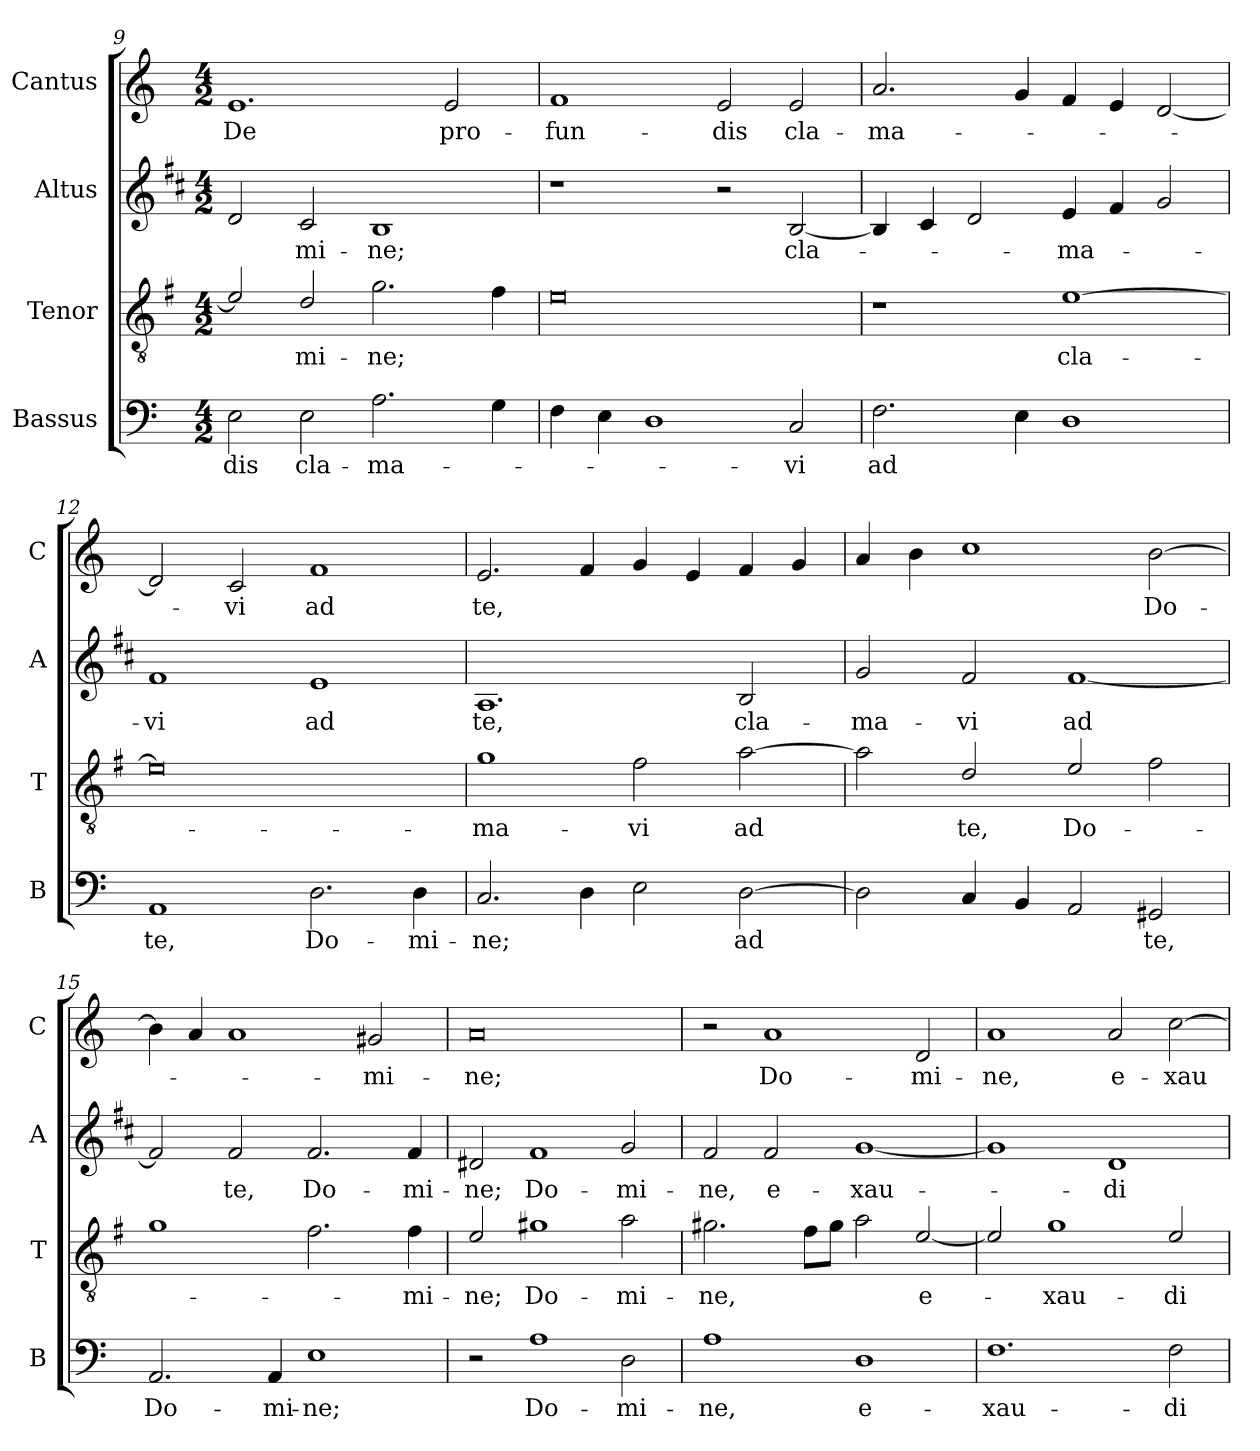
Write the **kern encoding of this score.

**kern	**text	**kern	**text	**kern	**text	**kern	**text
*part4	*part4	*part3	*part3	*part2	*part2	*part1	*part1
*staff4	*staff4	*staff3	*staff3	*staff2	*staff2	*staff1	*staff1
*I"Bassus	*	*I"Tenor	*	*I"Altus	*	*I"Cantus	*
*I'B	*	*I'T	*	*I'A	*	*I'C	*
*clefF4	*	*clefGv2	*	*clefG2	*	*clefG2	*
*	*	*ITrd4c7	*	*ITrd1c2	*	*	*
*k[]	*	*k[]	*	*k[]	*	*k[]	*
*C:	*	*C:	*	*C:	*	*C:	*
*M4/2	*	*M4/2	*	*M4/2	*	*M4/2	*
=9	=9	=9	=9	=9	=9	=9	=9
!	!LO:LY:b	!	!	!	!	!	!LO:LY:b
2E\	-dis	2A/]	.	2c/	.	1.e	De
!	!LO:LY:b	!	!LO:LY:b	!	!LO:LY:b	!	!
2E\	cla-	2G/	-mi-	2B/	-mi-	.	.
!	!LO:LY:b	!	!LO:LY:b	!	!LO:LY:b	!	!
2.A\	-ma-	2.c\	-ne;	1A	-ne;	.	.
!	!	!	!	!	!	!	!LO:LY:b
.	.	.	.	.	.	2e/	pro-
4G\	.	4B\	.	.	.	.	.
!!LO:LB:g=z
=10	=10	=10	=10	=10	=10	=10	=10
!	!	!	!	!	!	!	!LO:LY:b
4F\	.	0A	.	1r	.	1f	-fun-
4E\	.	.	.	.	.	.	.
1D	.	.	.	.	.	.	.
!	!	!	!	!	!	!	!LO:LY:b
.	.	.	.	2r	.	2e/	-dis
!	!LO:LY:b	!	!	!	!LO:LY:b	!	!LO:LY:b
2C/	-vi	.	.	[2A/	cla-	2e/	cla-
=11	=11	=11	=11	=11	=11	=11	=11
!	!LO:LY:b	!	!	!	!	!	!LO:LY:b
2.F\	ad	1r	.	4A/]	.	2.a/	-ma-
.	.	.	.	4B/	.	.	.
.	.	.	.	2c/	.	.	.
4E\	.	.	.	.	.	4g/	.
!	!	!	!LO:LY:b	!	!LO:LY:b	!	!
1D	.	[1A	cla-	4d/	-ma-	4f/	.
.	.	.	.	4e/	.	4e/	.
.	.	.	.	2f/	.	[2d/	.
=12	=12	=12	=12	=12	=12	=12	=12
!	!LO:LY:b	!	!	!	!LO:LY:b	!	!
1AA	te,	0A]	.	1e	-vi	2d/]	.
!	!	!	!	!	!	!	!LO:LY:b
.	.	.	.	.	.	2c/	-vi
!	!LO:LY:b	!	!	!	!LO:LY:b	!	!LO:LY:b
2.D\	Do-	.	.	1d	ad	1f	ad
!	!LO:LY:b	!	!	!	!	!	!
4D\	-mi-	.	.	.	.	.	.
=13	=13	=13	=13	=13	=13	=13	=13
!	!LO:LY:b	!	!LO:LY:b	!	!LO:LY:b	!	!LO:LY:b
2.C/	-ne;	1c	-ma-	1.G	te,	2.e/	te,
4D\	.	.	.	.	.	4f/	.
!	!	!	!LO:LY:b	!	!	!	!
2E\	.	2B\	-vi	.	.	4g/	.
.	.	.	.	.	.	4e/	.
!	!LO:LY:b	!	!LO:LY:b	!	!LO:LY:b	!	!
[2D\	ad	[2d\	ad	2A/	cla-	4f/	.
.	.	.	.	.	.	4g/	.
=14	=14	=14	=14	=14	=14	=14	=14
!	!	!	!	!	!LO:LY:b	!	!
2D\]	.	2d\]	.	2f/	-ma-	4a/	.
.	.	.	.	.	.	4b\	.
!	!	!	!LO:LY:b	!	!LO:LY:b	!	!
4C/	.	2G/	te,	2e/	-vi	1cc	.
4BB/	.	.	.	.	.	.	.
!	!	!	!LO:LY:b	!	!LO:LY:b	!	!
2AA/	.	2A/	Do-	[1e	ad	.	.
!	!LO:LY:b	!	!	!	!	!	!LO:LY:b
2GG#X/	te,	2B\	.	.	.	[2b\	Do-
!!LO:PB:g=z
=15	=15	=15	=15	=15	=15	=15	=15
!	!LO:LY:b	!	!	!	!	!	!
2.AA/	Do-	1c	.	2e/]	.	4b\]	.
.	.	.	.	.	.	4a/	.
!	!	!	!	!	!LO:LY:b	!	!
.	.	.	.	2e/	te,	1a	.
!	!LO:LY:b	!	!	!	!	!	!
4AA/	-mi-	.	.	.	.	.	.
!	!LO:LY:b	!	!	!	!LO:LY:b	!	!
1E	-ne;	2.B\	.	2.e/	Do-	.	.
!	!	!	!	!	!	!	!LO:LY:b
.	.	.	.	.	.	2g#X/	-mi-
!	!	!	!LO:LY:b	!	!LO:LY:b	!	!
.	.	4B\	-mi-	4e/	-mi-	.	.
=16	=16	=16	=16	=16	=16	=16	=16
!	!	!	!LO:LY:b	!	!LO:LY:b	!	!LO:LY:b
2r	.	2A/	-ne;	2c#X/	-ne;	0a	-ne;
!	!LO:LY:b	!	!LO:LY:b	!	!LO:LY:b	!	!
1A	Do-	1c#X	Do-	1e	Do-	.	.
!	!LO:LY:b	!	!LO:LY:b	!	!LO:LY:b	!	!
2D\	-mi-	2d\	-mi-	2f/	-mi-	.	.
=17	=17	=17	=17	=17	=17	=17	=17
!	!LO:LY:b	!	!LO:LY:b	!	!LO:LY:b	!	!
1A	-ne,	2.c#X\	-ne,	2e/	-ne,	2r	.
!	!	!	!	!	!LO:LY:b	!	!LO:LY:b
.	.	.	.	2e/	e-	1a	Do-
.	.	8B\L	.	.	.	.	.
.	.	8c#\J	.	.	.	.	.
!	!LO:LY:b	!	!	!	!LO:LY:b	!	!
1D	e-	2d\	.	[1f	-xau-	.	.
!	!	!	!LO:LY:b	!	!	!	!LO:LY:b
.	.	[2A/	e-	.	.	2d/	-mi-
=18	=18	=18	=18	=18	=18	=18	=18
!	!LO:LY:b	!	!	!	!	!	!LO:LY:b
1.F	-xau-	2A/]	.	1f]	.	1a	-ne,
!	!	!	!LO:LY:b	!	!	!	!
.	.	1c	-xau-	.	.	.	.
!	!	!	!	!	!LO:LY:b	!	!LO:LY:b
.	.	.	.	1c	-di	2a/	e-
!	!LO:LY:b	!	!LO:LY:b	!	!	!	!LO:LY:b
2F\	-di	2A/	-di	.	.	[2cc\	-xau-
=	=	=	=	=	=	=	=
*-	*-	*-	*-	*-	*-	*-	*-
